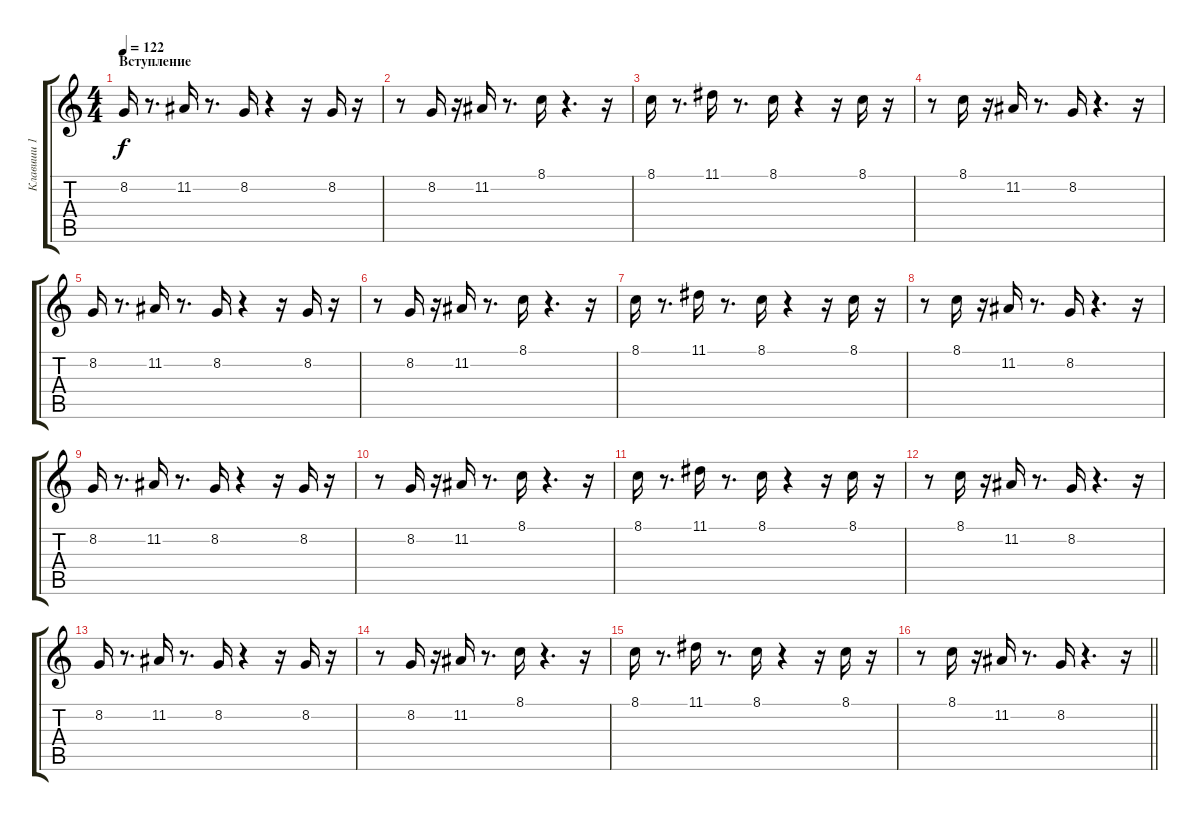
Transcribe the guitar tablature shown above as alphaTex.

\track ("Клавиши 1" "Клавиши 1") {instrument trombone}
\staff {score tabs}
\tuning (E4 B3 G3 D3 A2 E2) {hide}
\ts (4 4)
\section ("" "Вступление")
\tempo 122
\clef g2
\ks c
8.2.16{dy f instrument trombone} r.8{d} 11.2.16 r.8{d} 8.2.16 r.4 r.16 8.2.16 r.16 |
r.8 8.2.16 r.16 11.2.16 r.8{d} 8.1.16 r.4{d} r.16 |
8.1.16 r.8{d} 11.1.16 r.8{d} 8.1.16 r.4 r.16 8.1.16 r.16 |
r.8 8.1.16 r.16 11.2.16 r.8{d} 8.2.16 r.4{d} r.16 |
8.2.16 r.8{d} 11.2.16 r.8{d} 8.2.16 r.4 r.16 8.2.16 r.16 |
r.8 8.2.16 r.16 11.2.16 r.8{d} 8.1.16 r.4{d} r.16 |
8.1.16 r.8{d} 11.1.16 r.8{d} 8.1.16 r.4 r.16 8.1.16 r.16 |
r.8 8.1.16 r.16 11.2.16 r.8{d} 8.2.16 r.4{d} r.16 |
8.2.16 r.8{d} 11.2.16 r.8{d} 8.2.16 r.4 r.16 8.2.16 r.16 |
r.8 8.2.16 r.16 11.2.16 r.8{d} 8.1.16 r.4{d} r.16 |
8.1.16 r.8{d} 11.1.16 r.8{d} 8.1.16 r.4 r.16 8.1.16 r.16 |
r.8 8.1.16 r.16 11.2.16 r.8{d} 8.2.16 r.4{d} r.16 |
8.2.16 r.8{d} 11.2.16 r.8{d} 8.2.16 r.4 r.16 8.2.16 r.16 |
r.8 8.2.16 r.16 11.2.16 r.8{d} 8.1.16 r.4{d} r.16 |
8.1.16 r.8{d} 11.1.16 r.8{d} 8.1.16 r.4 r.16 8.1.16 r.16 |
\barLineRight lightlight
r.8 8.1.16 r.16 11.2.16 r.8{d} 8.2.16 r.4{d} r.16
